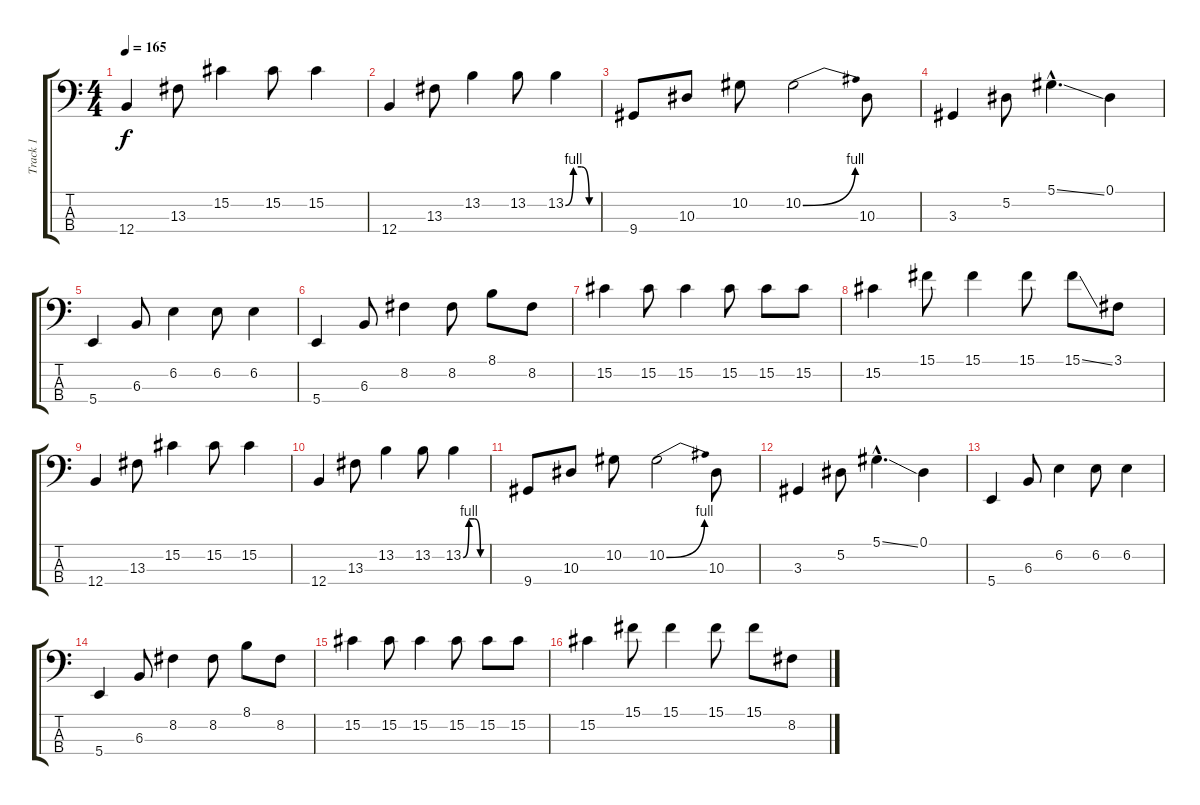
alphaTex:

\track ("Track 1" "Track 1") {instrument slapbass1}
\staff {score tabs}
\tuning (Eb2 Bb1 F1 B0) {hide}
\ts (4 4)
\tempo 165
\clef f4
\ks c
12.4.4{dy f instrument electricbassfinger} 13.3.8 15.2.4 15.2.8 15.2.4 |
12.4.4{instrument electricbassfinger} 13.3.8 13.2.4 13.2.8 13.2{be (custom 0 0 15 4 30 4 45 0 60 0)}.4 |
9.4.8 10.3.8 10.2.8 10.2{be (bend 0 0 60 4)}.2 10.3.8 |
3.3.4 5.2.8 5.1{ss hac}.4{d} 0.1.4 |
5.4.4 6.3.8 6.2.4 6.2.8 6.2.4 |
5.4.4 6.3.8 8.2.4 8.2.8 8.1.8 8.2.8 |
15.2.4 15.2.8 15.2.4 15.2.8 15.2.8 15.2.8 |
15.2.4 15.1.8 15.1.4 15.1.8 15.1{ss}.8 3.1.8 |
12.4.4{instrument electricbassfinger} 13.3.8 15.2.4 15.2.8 15.2.4 |
12.4.4{instrument electricbassfinger} 13.3.8 13.2.4 13.2.8 13.2{be (custom 0 0 15 4 30 4 45 0 60 0)}.4 |
9.4.8 10.3.8 10.2.8 10.2{be (bend 0 0 60 4)}.2 10.3.8 |
3.3.4 5.2.8 5.1{ss hac}.4{d} 0.1.4 |
5.4.4 6.3.8 6.2.4 6.2.8 6.2.4 |
5.4.4 6.3.8 8.2.4 8.2.8 8.1.8 8.2.8 |
15.2.4 15.2.8 15.2.4 15.2.8 15.2.8 15.2.8 |
15.2.4 15.1.8 15.1.4 15.1.8 15.1.8 8.2.8
